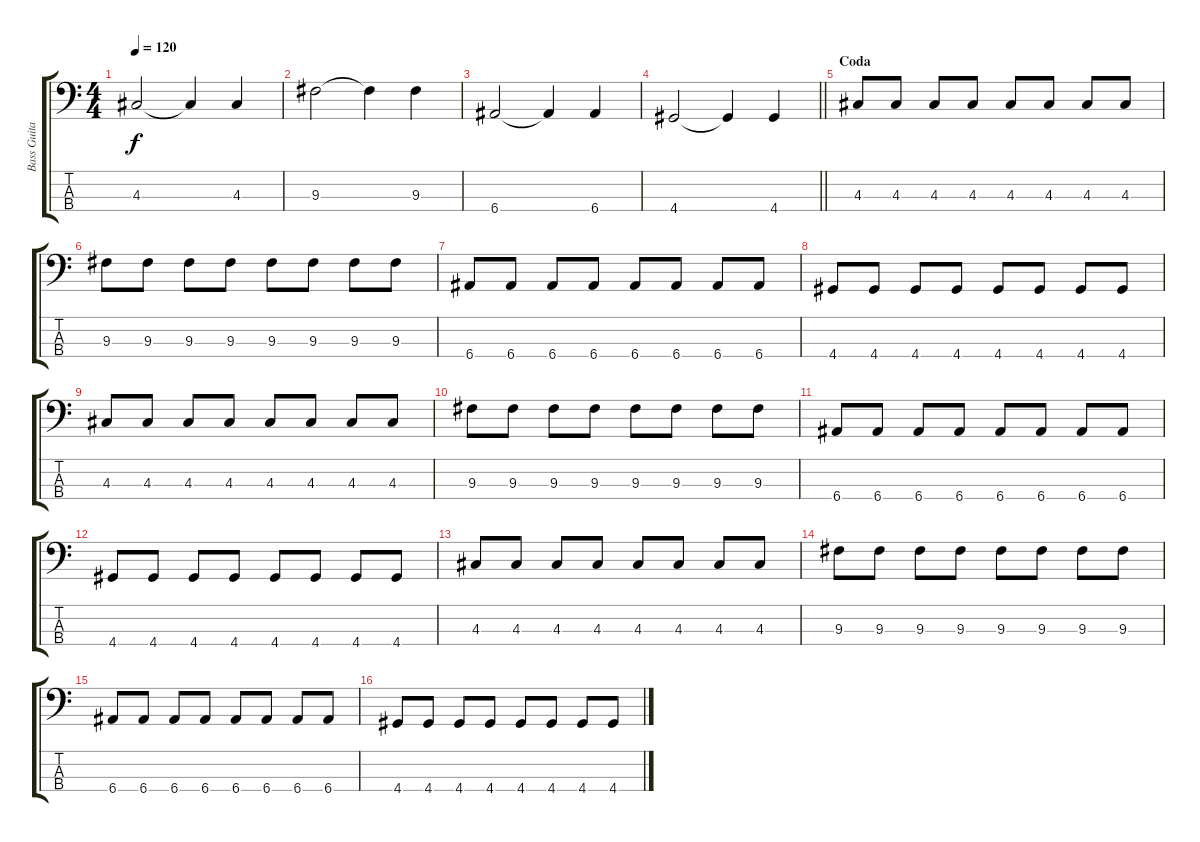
\track ("Bass Guitar" "Bass Guita") {instrument electricbassfinger}
\staff {score tabs}
\tuning (G2 D2 A1 E1) {hide}
\ts (4 4)
\tempo 120
\clef f4
\ks c
4.3.2{dy f} 4.3{t}.4 4.3.4 |
9.3.2 9.3{t}.4 9.3.4 |
6.4.2 6.4{t}.4 6.4.4 |
\barLineRight lightlight
4.4.2 4.4{t}.4 4.4.4 |
\section ("" "Coda")
4.3.8 4.3.8 4.3.8 4.3.8 4.3.8 4.3.8 4.3.8 4.3.8 |
9.3.8 9.3.8 9.3.8 9.3.8 9.3.8 9.3.8 9.3.8 9.3.8 |
6.4.8 6.4.8 6.4.8 6.4.8 6.4.8 6.4.8 6.4.8 6.4.8 |
4.4.8 4.4.8 4.4.8 4.4.8 4.4.8 4.4.8 4.4.8 4.4.8 |
4.3.8 4.3.8 4.3.8 4.3.8 4.3.8 4.3.8 4.3.8 4.3.8 |
9.3.8 9.3.8 9.3.8 9.3.8 9.3.8 9.3.8 9.3.8 9.3.8 |
6.4.8 6.4.8 6.4.8 6.4.8 6.4.8 6.4.8 6.4.8 6.4.8 |
4.4.8 4.4.8 4.4.8 4.4.8 4.4.8 4.4.8 4.4.8 4.4.8 |
4.3.8 4.3.8 4.3.8 4.3.8 4.3.8 4.3.8 4.3.8 4.3.8 |
9.3.8 9.3.8 9.3.8 9.3.8 9.3.8 9.3.8 9.3.8 9.3.8 |
6.4.8 6.4.8 6.4.8 6.4.8 6.4.8 6.4.8 6.4.8 6.4.8 |
4.4.8 4.4.8 4.4.8 4.4.8 4.4.8 4.4.8 4.4.8 4.4.8
